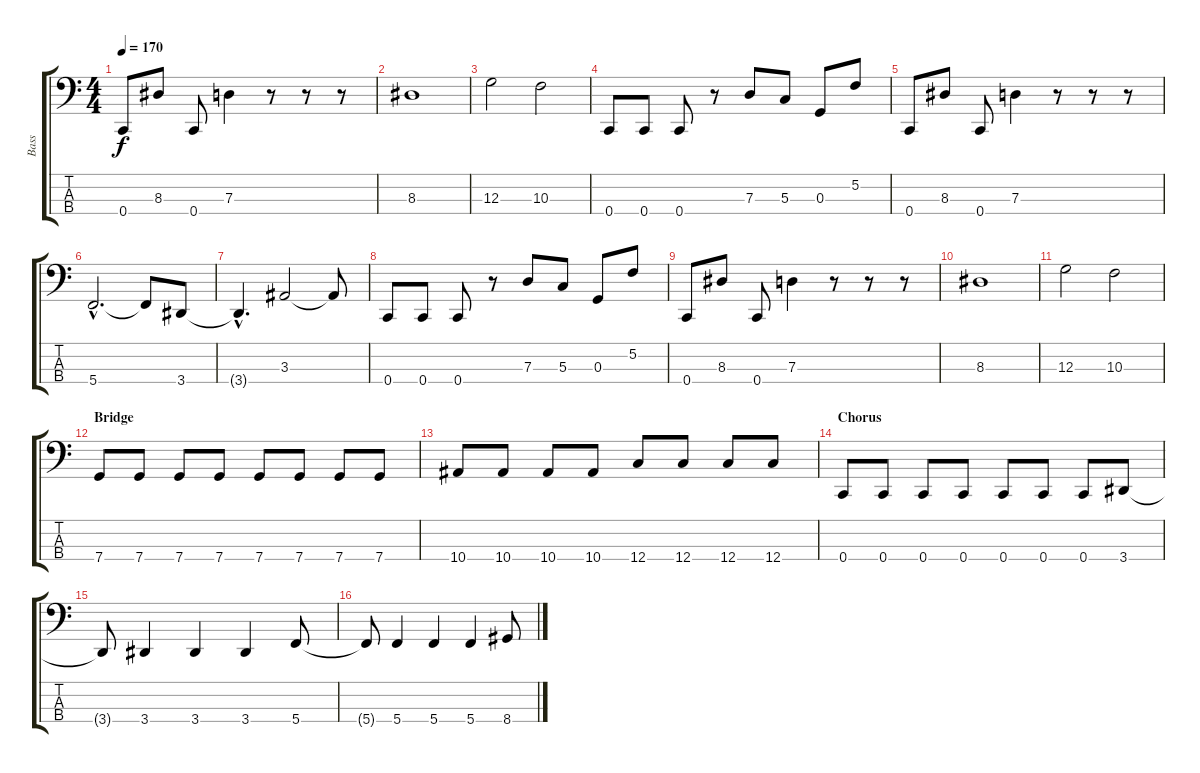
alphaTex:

\track ("Bass" "Bass") {instrument electricbassfinger}
\staff {score tabs}
\tuning (F2 C2 G1 C1) {hide}
\ts (4 4)
\tempo 170
\clef f4
\ks c
0.4.8{dy f} 8.3.8 0.4.8 7.3.4 r.8 r.8 r.8 |
8.3.1 |
12.3.2 10.3.2 |
0.4.8 0.4.8 0.4.8 r.8 7.3.8 5.3.8 0.3.8 5.2.8 |
0.4.8 8.3.8 0.4.8 7.3.4 r.8 r.8 r.8 |
5.4{hac}.2{d} 5.4{t}.8 3.4.8 |
3.4{hac t}.4{d} 3.3.2 3.3{t}.8 |
0.4.8 0.4.8 0.4.8 r.8 7.3.8 5.3.8 0.3.8 5.2.8 |
0.4.8 8.3.8 0.4.8 7.3.4 r.8 r.8 r.8 |
8.3.1 |
12.3.2 10.3.2 |
\section ("" "Bridge")
7.4.8 7.4.8 7.4.8 7.4.8 7.4.8 7.4.8 7.4.8 7.4.8 |
10.4.8 10.4.8 10.4.8 10.4.8 12.4.8 12.4.8 12.4.8 12.4.8 |
\section ("" "Chorus")
0.4.8 0.4.8 0.4.8 0.4.8 0.4.8 0.4.8 0.4.8 3.4.8 |
3.4{t}.8 3.4.4 3.4.4 3.4.4 5.4.8 |
5.4{t}.8 5.4.4 5.4.4 5.4.4 8.4.8
